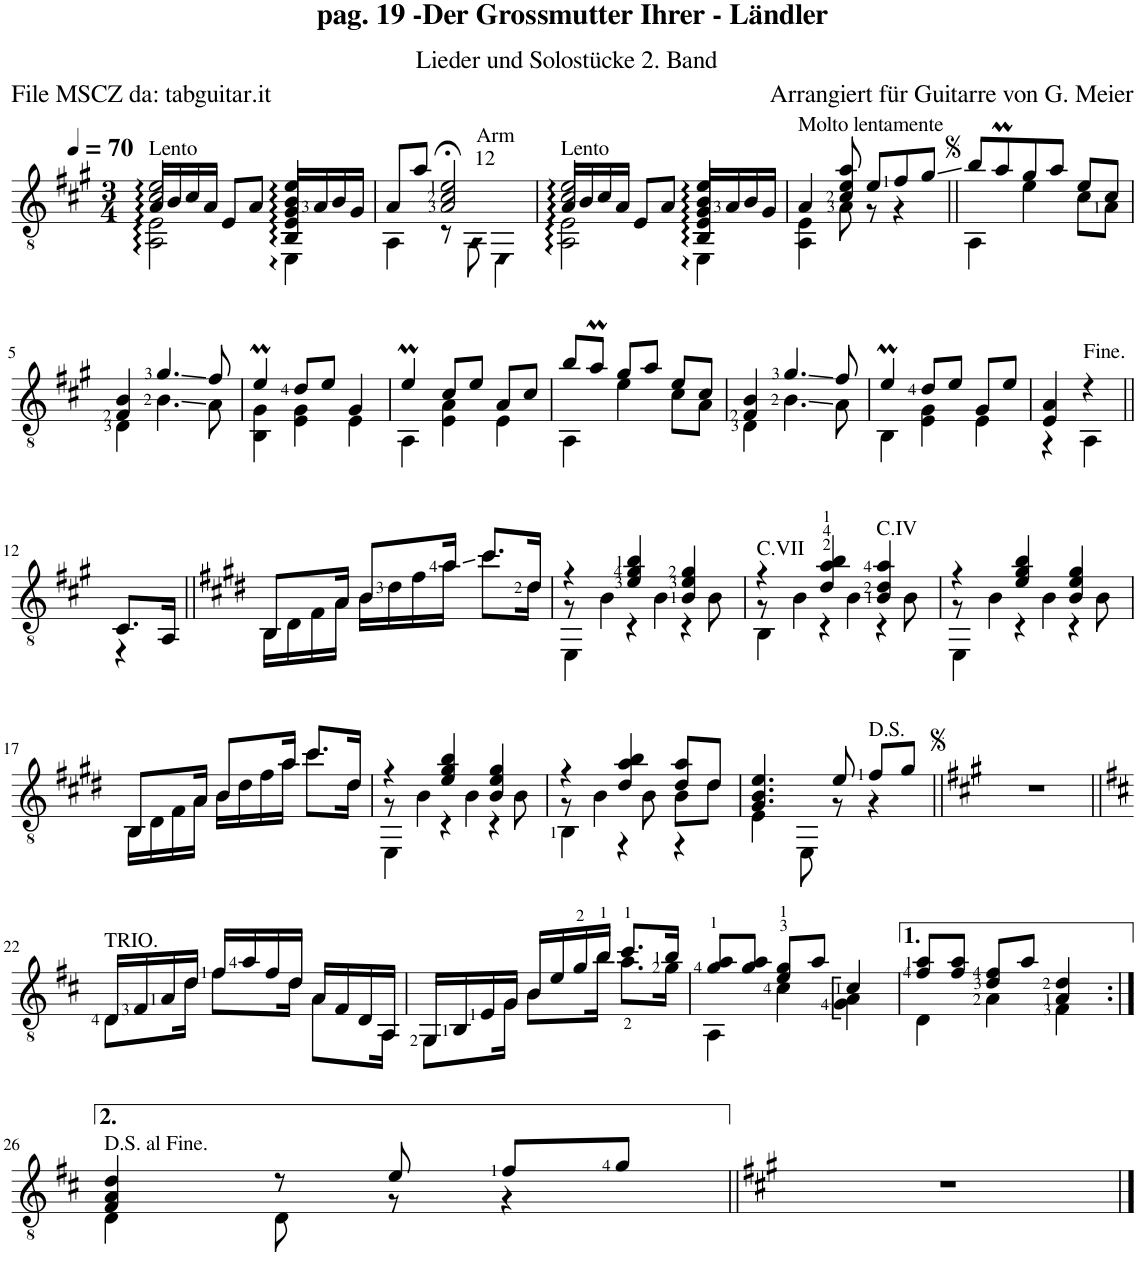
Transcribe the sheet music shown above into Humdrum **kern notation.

**kern
*part1
*staff1
*I"Guitar
*I'Guit.
*clefGv2
*k[f#c#g#]
*M3/4
*MM70
=
*^
*	*^
!LO:TX:a:t=Lento	!	!
2c#/:: 2e/::	2AA\:: 2E\::	16A::/LL
.	.	16B/
.	.	16c#/
.	.	16A/JJ
.	.	8E/L
.	.	8A/J
4BB/:: 4E/:: 4B/:: 4e/::	4EE::\	16G#/LL
.	.	16A/
.	.	16B/
.	.	16G#/JJ
*	*v	*v
=1	=1
8A/L	4AA\
8a/J	.
2A/;< 2c#/;< 2e/;<	8r
!	!LO:TX:a:t=Arm
!	!LO:TX:a:t=12
!	!LO:N:head=diamond
.	8AA\
!	!LO:N:head=diamond
.	4EE\
=2	=2
*	*^
!LO:TX:a:t=Lento	!	!
2c#/:: 2e/::	2AA\:: 2E\::	16A::/LL
.	.	16B/
.	.	16c#/
.	.	16A/JJ
.	.	8E/L
.	.	8A/J
4BB/:: 4E/:: 4B/:: 4e/::	4EE::\	16G#/LL
.	.	16A/
.	.	16B/
.	.	16G#/JJ
=3	=3	=3
!LO:TX:a:t=Molto lentamente	!	!
*	*v	*v
4A/	4AA\ 4E\
8c#/ 8e/ 8a/	8A\
8e/L	8r
8f#/	4r
8g#/J	.
=4||	=4||
8b/L	4AA\
8aM/	.
8g#/	4e\
8a/J	.
8e/L	8c#\L
8c#/J	8A\J
!!LO:LB:g=z	!!
=5	=5
4F#/ 4B/	4D\
4.g#/	4.B\
8f#/	8A\
=6	=6
4eM/	4BB\ 4G#\
8d/L	4E\ 4G#\
8e/J	.
4G#/	4E\
=7	=7
4eM/	4AA\
8c#/L	4E\ 4A\
8e/J	.
8A/L	4E\
8c#/J	.
=8	=8
8b/L	4AA\
8aM/J	.
8g#/L	4e\
8a/J	.
8e/L	8c#\L
8c#/J	8A\J
=9	=9
4F#/ 4B/	4D\
4.g#/	4.B\
8f#/	8A\
=10	=10
4eM/	4BB\
8d/L	4E\ 4G#\
8e/J	.
8G#/L	4E\
8e/J	.
=11	=11
4E/ 4A/	4r
4r	4AA\
!!LO:LB:g=z	!!
=12||	=12||
8.C#/L	4r
16AA/Jk	.
=13||	=13||
*k[f#c#g#d#]	*
8.BB/L	16BB\LL
.	16D#\
.	16F#\
16A/Jk	16A\JJ
8.B/L	16B\LL
.	16d#\
.	16f#\
16a/Jk	16a\JJ
8.cc#/L	8.cc#\L
16d#/Jk	16d#\Jk
=14	=14
*	*^
4r	8r	4EE\
.	4B\	.
4e/ 4g#/ 4b/	.	4r
.	4B\	.
4B/ 4e/ 4g#/	.	4r
.	8B\	.
=15	=15	=15
!LO:TX:a:t=C.VII	!	!
4r	8r	4BB\
.	4B\	.
4d#/ 4a/ 4b/	.	4r
.	4B\	.
!LO:TX:a:t=C.IV	!	!
4B/ 4d#/ 4a/	.	4r
.	8B\	.
=16	=16	=16
4r	8r	4EE\
.	4B\	.
4e/ 4g#/ 4b/	.	4r
.	4B\	.
4B/ 4e/ 4g#/	.	4r
.	8B\	.
*	*v	*v
!!LO:LB:g=z
=17	=17
8.BB/L	16BB\LL
.	16D#\
.	16F#\
16A/Jk	16A\JJ
8.B/L	16B\LL
.	16d#\
.	16f#\
16a/Jk	16a\JJ
8.cc#/L	8.cc#\L
16d#/Jk	16d#\Jk
=18	=18
*	*^
4r	8r	4EE\
.	4B\	.
4e/ 4g#/ 4b/	.	4r
.	4B\	.
4B/ 4e/ 4g#/	.	4r
.	8B\	.
=19	=19	=19
4r	8r	4BB\
.	4B\	.
4d#/ 4a/ 4b/	.	4r
.	8B\	.
8d#/ 8a/L	8B\L	4r
8d#/J	8d#\J	.
*	*v	*v
=20	=20
4.G#/ 4.B/ 4.e/	4E\
.	8EE\
8e/	8r
8f#/L	4r
8g#/J	.
*v	*v
=21||
*k[f#c#g#]
2.r
!!LO:LB:g=z
=22||
*k[f#c#]
*^
!LO:TX:a:t=TRIO.	!
16D/LL	8.D\L
16F#/	.
16A/	.
16d/JJ	16d\Jk
16f#/LL	8.f#\L
16a/	.
16f#/	.
16d/JJ	16d\Jk
16A/LL	8.A\L
16F#/	.
16D/	.
16AA/JJ	16AA\Jk
=23	=23
16GG/LL	8.GG\L
16BB/	.
16E/	.
16G/JJ	16G\Jk
16B/LL	8.B\L
16e/	.
16g/	.
16b/JJ	16b\Jk
8.cc#/L	8.a\L
16b/Jk	16g\Jk
=24	=24
8g/ 8a/L	4AA\
8g/ 8a/J	.
8e/ 8g/L	4c#\
8a/J	.
4c#::/	4G\ 4A\
=25	=25
8f#/ 8a/L	4D\
8f#/ 8a/J	.
8d/ 8f#/L	4A\
8a/J	.
4A/ 4d/	4F#\
!!LO:LB:g=z	!!
=26:|!	=26:|!
4F#/ 4A/ 4d/	4D\
8r	8D\
8e/	8r
8f#/L	4r
8g/J	.
*v	*v
=27||
*k[f#c#g#]
2.r
==
*-
